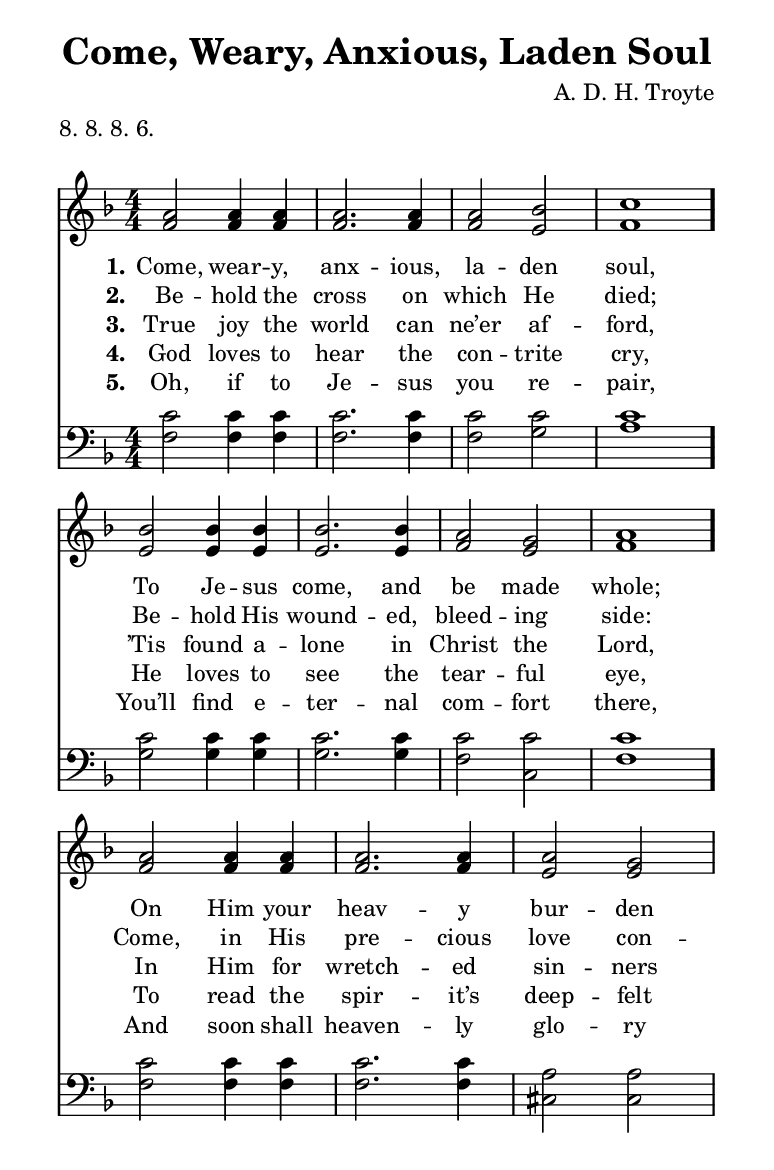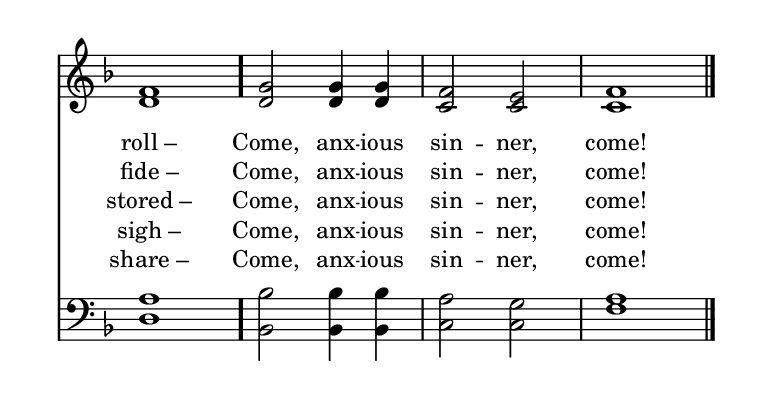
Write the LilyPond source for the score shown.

\include "common/global.ily"
\paper {
  \include "common/paper.ily"
  ragged-bottom = ##t
  ragged-last-bottom = ##t
  systems-per-page = ##f
  page-count = ##f
}

\header{
  %gospel
  hymnnumber = "8"
  title = "Come, Weary, Anxious, Laden Soul"
  tunename = "Troyte"
  meter = "8. 8. 8. 6."
  poet = ""
  composer = "A. D. H. Troyte"
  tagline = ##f
}

patternA = { c2 c4 c4 | c2. c4 | c2 c2 | c1 } % Line 1, 2, 3
patternB = { c2 c4 c4 | c2 c2  | c1    }      % Line 4

global = {
  \include "common/overrides.ily"
  \override Staff.TimeSignature.style = #'numbered
  \time 4/4
  \once \override Score.MetronomeMark.transparent = ##t
  \tempo 2 = 86
  \key f \major
  \autoBeamOff
}

notesSoprano = {
\global
\relative c'' {

  \changePitch \patternA { a a a       | a a     | a bes | c }
  \changePitch \patternA { bes bes bes | bes bes | a g   | a }
  \changePitch \patternA { a a a       | a a     | a g   | f }
  \changePitch \patternB { g g g       | f e     | f     }
	\bar "|."

}
}

notesAlto = {
\global
\relative e' {

  \changePitch \patternA { f f f | f f | f e | f }
  \changePitch \patternA { e e e | e e | f e | f }
  \changePitch \patternA { f f f | f f | e e | d }
  \changePitch \patternB { d d d | c c | c   }

}
}

notesTenor = {
\global
\relative a {

  \changePitch \patternA { c c c       | c c | c c | c }
  \changePitch \patternA { c c c       | c c | c c | c }
  \changePitch \patternA { c c c       | c c | a a | a }
  \changePitch \patternB { bes bes bes | a g | a   }

}
}

notesBass = {
\global
\relative f {

  \changePitch \patternA { f f f       | f f | f g     | a }
  \changePitch \patternA { g g g       | g g | f c     | f }
  \changePitch \patternA { f f f       | f f | cis cis | d }
  \changePitch \patternB { bes bes bes | c c | f       }

}
}

wordsA = \lyricmode {
\set stanza = "1."

  Come, wear -- y, anx -- ious, la -- den soul, \bar "."
  To Je -- sus come, and be made whole; \bar "." \eogbreak
  On Him your heav -- y bur -- den roll_– \bar "."
  Come, anx -- ious sin -- ner, come! \bar "."

}

wordsB = \lyricmode {
\set stanza = "2."

  Be -- hold the cross on which He died;
  Be -- hold His wound -- ed, bleed -- ing side:
  Come, in His pre -- cious love con -- fide_–
  Come, anx -- ious sin -- ner, come!

}

wordsC = \lyricmode {
\set stanza = "3."

  True joy the world can ne’er af -- ford,
  ’Tis found a -- lone in Christ the Lord,
  In Him for wretch -- ed sin -- ners stored_–
  Come, anx -- ious sin -- ner, come!

}

wordsD = \lyricmode {
\set stanza = "4."

  God loves to hear the con -- trite cry,
  He loves to see the tear -- ful eye,
  To read the spir -- it’s deep -- felt sigh_–
  Come, anx -- ious sin -- ner, come!

}

wordsE = \lyricmode {
\set stanza = "5."

  Oh, if to Je -- sus you re -- pair,
  You’ll find e -- ter -- nal com -- fort there,
  And soon shall heaven -- ly glo -- ry share_–
  Come, anx -- ious sin -- ner, come!

}


\score {
  \context ChoirStaff <<
    \context Staff = upper <<
      \set Staff.autoBeaming = ##f
      \set ChoirStaff.systemStartDelimiter = #'SystemStartBar
      \set ChoirStaff.printPartCombineTexts = ##f
      \partcombine #'(2 . 11) \notesSoprano \notesAlto
      \context NullVoice = sopranos { \voiceOne << \notesSoprano >> }
      \context Lyrics = one   \lyricsto sopranos \wordsA
      \context Lyrics = two   \lyricsto sopranos \wordsB
      \context Lyrics = three \lyricsto sopranos \wordsC
      \context Lyrics = four  \lyricsto sopranos \wordsD
      \context Lyrics = five  \lyricsto sopranos \wordsE
    >>
    \context Staff = men <<
      \set Staff.autoBeaming = ##f
      \clef bass
      \set ChoirStaff.printPartCombineTexts = ##f
      \partcombine #'(2 . 11) \notesTenor \notesBass
    >>
  >>
  \layout {
    \include "common/layout.ily"
  }
  #(cond ((ly:get-option 'eog-midi-permitted) #{ \midi{
    \include "common/midi.ily"
  } #}))
}

\version "2.19.49"  % necessary for upgrading to future LilyPond versions.

% vi:set et ts=2 sw=2 ai nocindent syntax=lilypond:
